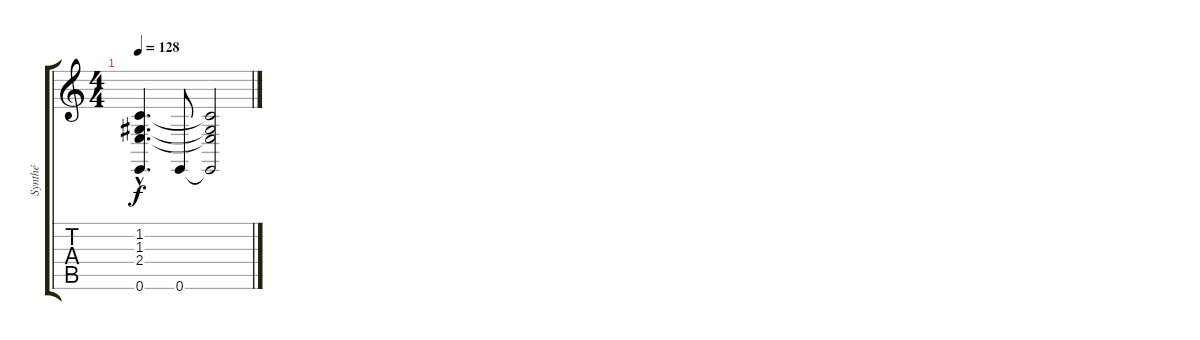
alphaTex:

\track ("Synthé" "Synthé") {instrument electricpiano2}
\staff {score tabs}
\tuning (E4 B3 G3 D3 A2 E2) {hide}
\ts (4 4)
\tempo 128
\clef g2
\ks c
(1.2{hac} 1.3{hac} 2.4{hac} 0.6{hac}).4{d dy f} 0.6.8 (1.2{t} 1.3{t} 2.4{t} 0.6{t}).2
